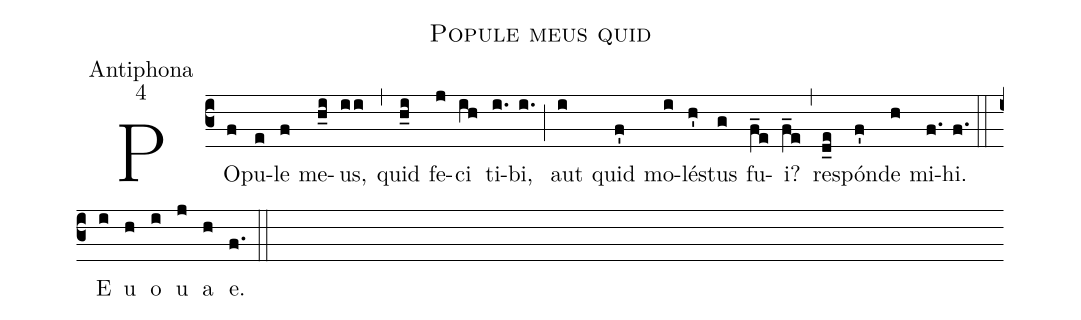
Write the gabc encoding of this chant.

name:Popule meus quid;
office-part:Antiphona;
mode:4;
%%
(c3)PO(f)pu(e)le(f) me(h_i)us,(ii) (,)quid(h_i) fe(j)ci(ih) ti(i.)bi,(i.) (;)aut(i) quid(f') mo(i)lé(h')stus(g) fu(f_e)i?(f_e) (,)res(d_e)pón(f')de(h) mi(f.)hi.(f.) (::) E(i) u(h) o(i) u(j) a(h) e.(f.) (::)
